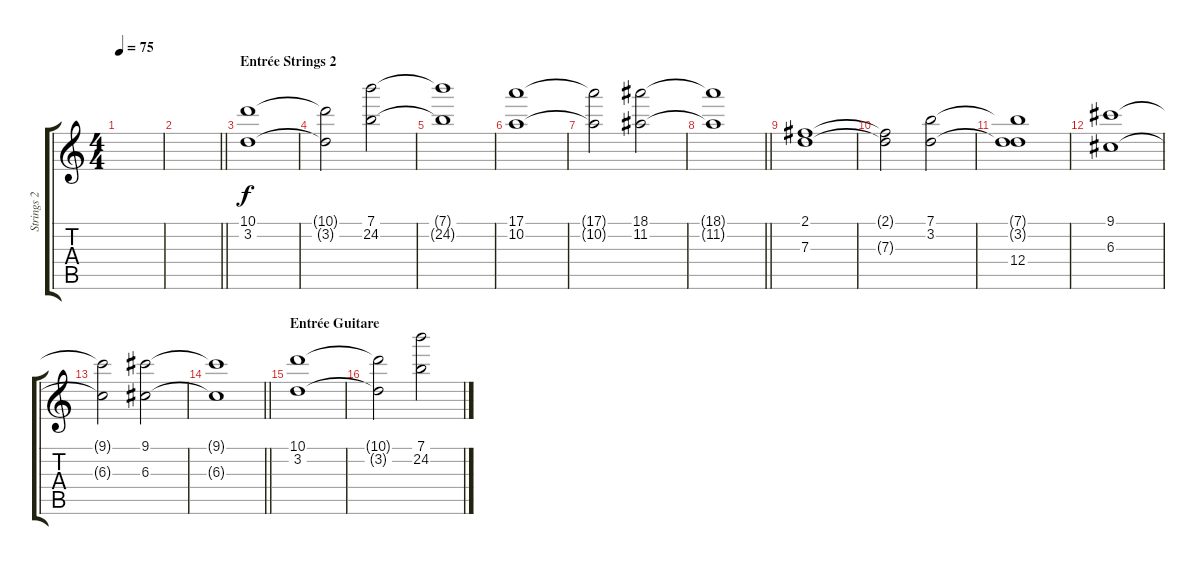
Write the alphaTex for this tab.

\track ("Strings 2" "Strings 2") {instrument stringensemble2}
\staff {score tabs}
\tuning (E5 B4 G4 D4 A3 E3) {hide}
\ts (4 4)
\tempo 75
\clef g2
\ks c
|
\barLineRight lightlight
|
\section ("" "Entrée Strings 2")
(10.1 3.2).1 |
(10.1{t} 3.2{t}).2 (7.1 24.2).2 |
(7.1{t} 24.2{t}).1 |
(17.1 10.2).1 |
(17.1{t} 10.2{t}).2 (18.1 11.2).2 |
\barLineRight lightlight
(18.1{t} 11.2{t}).1 |
(2.1 7.3).1 |
(2.1{t} 7.3{t}).2 (7.1 3.2).2 |
(7.1{t} 3.2{t} 12.4).1 |
(9.1 6.3).1 |
(9.1{t} 6.3{t}).2 (9.1 6.3).2 |
\barLineRight lightlight
(9.1{t} 6.3{t}).1 |
\section ("" "Entrée Guitare")
(10.1 3.2).1 |
(10.1{t} 3.2{t}).2 (7.1 24.2).2
